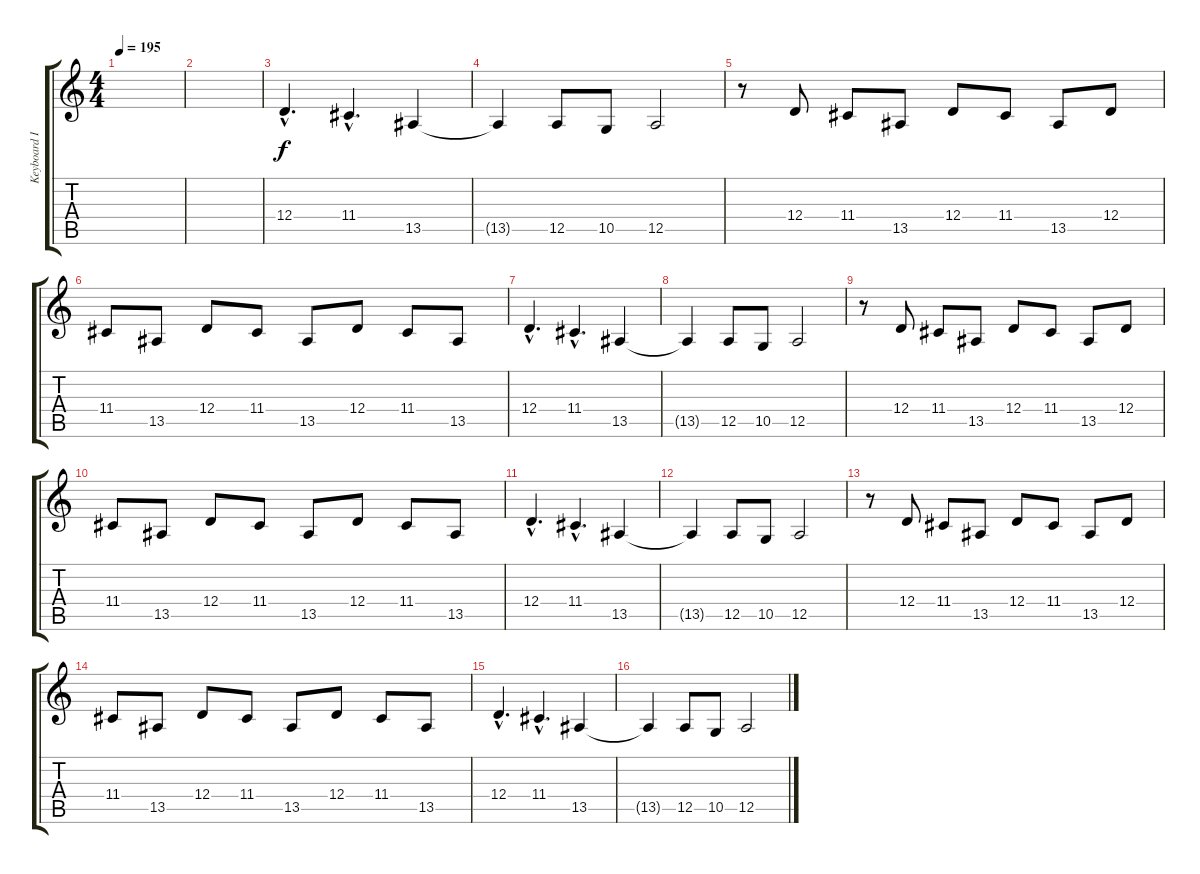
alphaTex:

\track ("Keyboard II" "Keyboard I") {instrument lead2sawtooth}
\staff {score tabs}
\tuning (E4 B3 G3 D3 A2 D2) {hide}
\ts (4 4)
\tempo 195
\clef g2
\ks c
|
|
12.4{hac}.4{d} 11.4{hac}.4{d} 13.5.4 |
13.5{t}.4 12.5.8 10.5.8 12.5.2 |
r.8 12.4.8 11.4.8 13.5.8 12.4.8 11.4.8 13.5.8 12.4.8 |
11.4.8 13.5.8 12.4.8 11.4.8 13.5.8 12.4.8 11.4.8 13.5.8 |
12.4{hac}.4{d} 11.4{hac}.4{d} 13.5.4 |
13.5{t}.4 12.5.8 10.5.8 12.5.2 |
r.8 12.4.8 11.4.8 13.5.8 12.4.8 11.4.8 13.5.8 12.4.8 |
11.4.8 13.5.8 12.4.8 11.4.8 13.5.8 12.4.8 11.4.8 13.5.8 |
12.4{hac}.4{d} 11.4{hac}.4{d} 13.5.4 |
13.5{t}.4 12.5.8 10.5.8 12.5.2 |
r.8 12.4.8 11.4.8 13.5.8 12.4.8 11.4.8 13.5.8 12.4.8 |
11.4.8 13.5.8 12.4.8 11.4.8 13.5.8 12.4.8 11.4.8 13.5.8 |
12.4{hac}.4{d} 11.4{hac}.4{d} 13.5.4 |
13.5{t}.4 12.5.8 10.5.8 12.5.2
